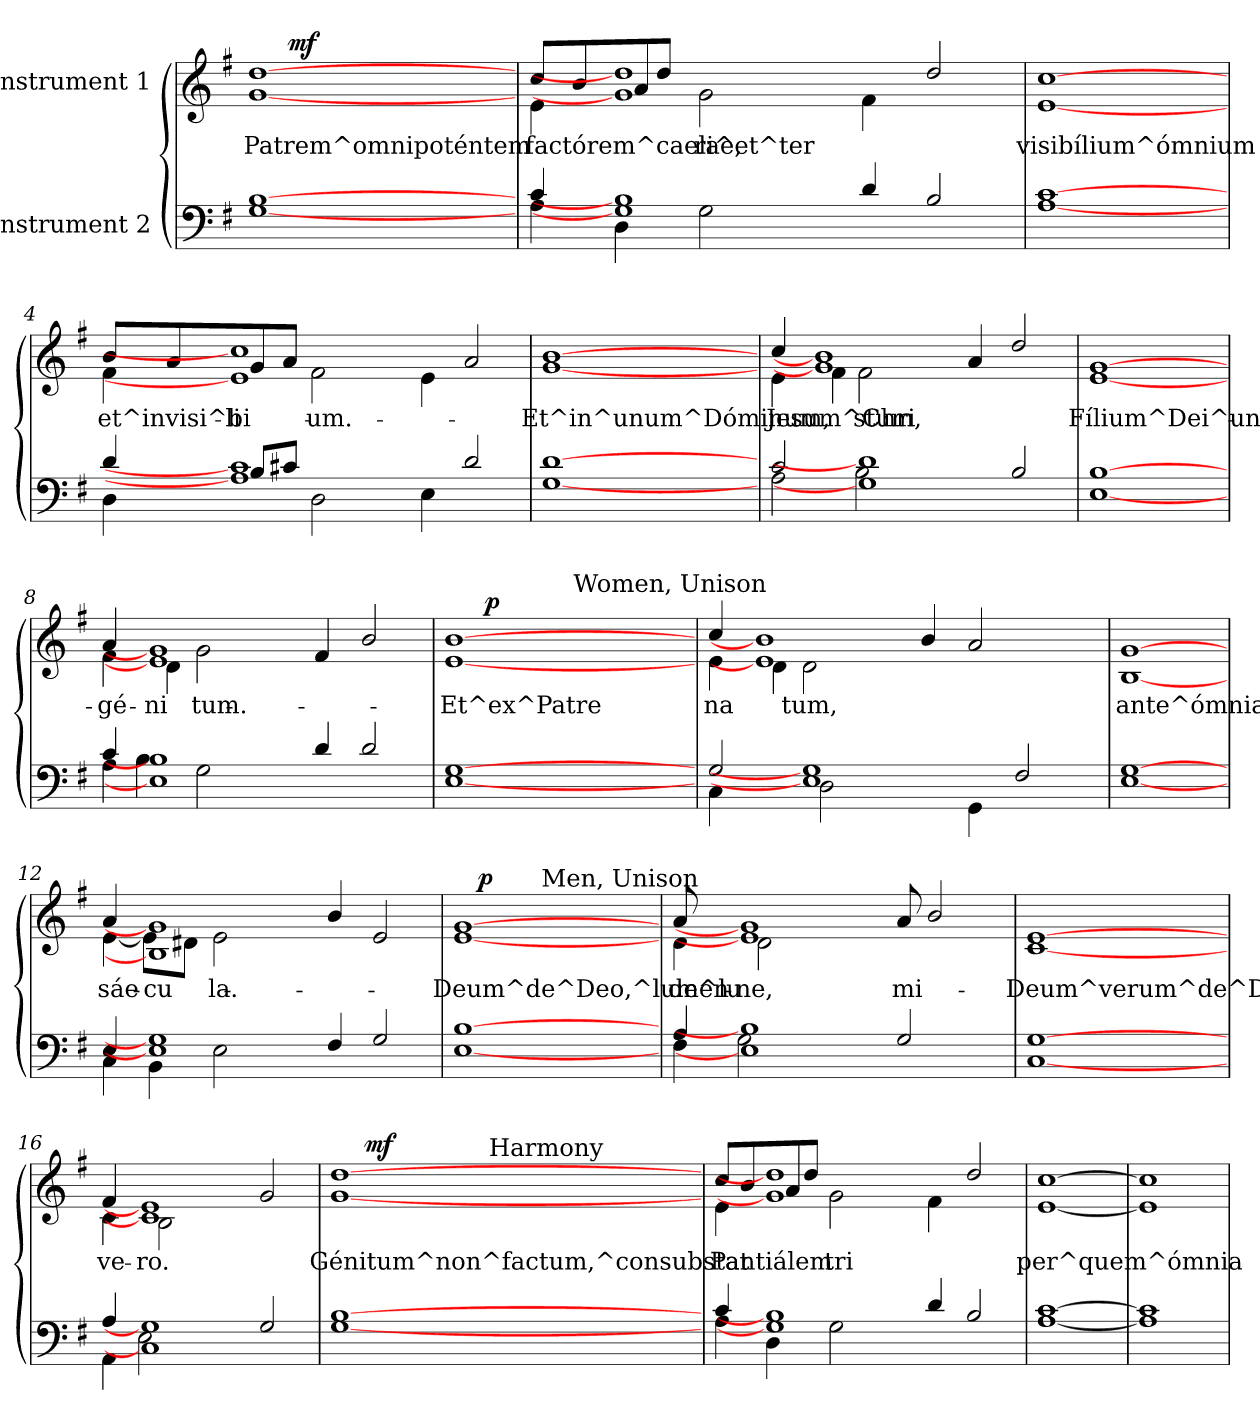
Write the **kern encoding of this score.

**kern	**text	**kern	**text	**dynam
*part2	*part2	*part1	*part1	*part1
*staff2	*staff2	*staff1	*staff1	*staff1
*I"Instrument 2	*	*I"Instrument 1	*	*
!!LO:PB:g=z
*stria5	*	*stria5	*	*
*clefF4	*	*clefG2	*	*
*k[f#]	*	*k[f#]	*	*
*G:	*	*G:	*	*
=1	=1	=1	=1	=1
!	!LO:LY:b:rj	!	!LO:LY:b:cj	!
*	*	*^	*	*
[1B [1G	.	[1dd [1g	16ryy	Patrem^omnipoténtem	.
.	.	.	64ryy	.	.
!	!	!	!	!	!LO:DY:a
.	.	.	2ryy	.	mf
.	.	.	4ryy	.	.
.	.	.	8ryy	.	.
.	.	.	32.ryy	.	.
=2	=2	=2	=2	=2	=2
*^	*	*	*	*	*
!	!	!LO:LY:b:rj	!	!	!LO:LY:b:cj	!
4c/	4A\	.	4e\	8cc/L	factórem^caeli^et^ter-	.
!	!	!	!	!	!LO:LY:b:cj	!
.	.	.	.	8b/	--	.
!	!	!LO:LY:b:rj	!	!	!LO:LY:b:cj	!
1B] 1G]	4D\	.	1dd] 1g]	8a/	--	.
!	!	!	!	!	!LO:LY:b:cj	!
.	.	.	.	8dd/J	--	.
!	!	!LO:LY:b:rj	!	!	!LO:LY:b:cj	!
.	2G\	.	.	2g\	-rae,	.
.	1ryy	.	.	1ryy	.	.
4d/	.	.	4f#\	.	.	.
2B/	.	.	2dd/	.	.	.
*v	*v	*	*	*	*	*
*	*	*v	*v	*	*
=3	=3	=3	=3	=3
!	!LO:LY:b:rj	!	!LO:LY:b:cj	!
[1c [1A	.	[1cc [1e	visibílium^ómnium	.
=4	=4	=4	=4	=4
*^	*	*	*	*
!	!	!LO:LY:b:rj	!	!LO:LY:b:cj	!
*	*	*	*^	*	*
4d/	4D\	.	4f#\	8b/L	et^invisi^bi-	.
!	!	!	!	!	!LO:LY:b:cj	!
.	.	.	.	8a/	--	.
!	!	!LO:LY:b:rj	!	!	!LO:LY:b:cj	!
1c] 1A]	8B/L	.	1cc] 1e]	8g/	-li-	.
!	!	!LO:LY:b:rj	!	!	!LO:LY:b:cj	!
.	8c#X/J	.	.	8a/J	--	.
!	!	!LO:LY:b:rj	!	!	!LO:LY:b:cj	!
.	2D\	.	.	2f#\	-um.	.
.	1ryy	.	.	1ryy	.	.
4E\	.	.	4e\	.	.	.
2d/	.	.	2a/	.	.	.
*v	*v	*	*	*	*	*
*	*	*v	*v	*	*
!!LO:LB:g=z
=5	=5	=5	=5	=5
!	!LO:LY:b:rj	!	!LO:LY:b:cj	!
[1d [1G	.	[1b [1g	Et^in^unum^Dóminum,	.
=6	=6	=6	=6	=6
*^	*	*	*	*
!	!	!LO:LY:b:rj	!	!LO:LY:b:cj	!
*	*	*	*^	*	*
2c/	2A\	.	4cc/	4e\	Jesum^Chri-	.
!	!	!	!	!	!LO:LY:b:cj	!
.	.	.	1b] 1g]	4f#\	--	.
!	!	!LO:LY:b:rj	!	!	!LO:LY:b:cj	!
1d] 1G]	2B\	.	.	2f#\	-stum,	.
.	1ryy	.	.	1ryy	.	.
.	.	.	4a/	.	.	.
2B/	.	.	2dd/	.	.	.
*v	*v	*	*	*	*	*
*	*	*v	*v	*	*
=7	=7	=7	=7	=7
!	!LO:LY:b:rj	!	!LO:LY:b:cj	!
[1B [1E	.	[1g [1e	Fílium^Dei^uni-	.
=8	=8	=8	=8	=8
*^	*	*	*	*
!	!	!LO:LY:b:rj	!	!LO:LY:b:cj	!
*	*	*	*^	*	*
4c/	4A\	.	4a/	4f#\	-gé-	.
!	!	!LO:LY:b:rj	!	!	!LO:LY:b:cj	!
1B] 1E]	4B\	.	1g] 1e]	4d\	-ni-	.
!	!	!LO:LY:b:rj	!	!	!LO:LY:b:cj	!
.	2G\	.	.	2g\	-tum.	.
.	1ryy	.	.	1ryy	.	.
4d/	.	.	4f#/	.	.	.
2d/	.	.	2b/	.	.	.
*v	*v	*	*	*	*	*
*	*	*v	*v	*	*
!!LO:LB:g=z
=9	=9	=9	=9	=9
!	!LO:LY:b:rj	!	!LO:LY:b:cj	!
*	*	*^	*	*
*	*	*	*^	*	*
[1G [1E	.	[1b [1e	8ryy	4ryy	Et^ex^Patre	.
.	.	.	64ryy	.	.	.
!	!	!	!	!	!	!LO:DY:a
.	.	.	2ryy	.	.	p
.	.	.	.	8ryy	.	.
.	.	.	.	16ryy	.	.
.	.	.	.	64ryy	.	.
!	!	!	!	!LO:TX:a:t=Women, Unison	!	!
.	.	.	.	2ryy	.	.
.	.	.	4ryy	.	.	.
.	.	.	16..ryy	.	.	.
.	.	.	.	32.ryy	.	.
=10	=10	=10	=10	=10	=10	=10
*^	*	*	*	*	*	*
!	!	!LO:LY:b:rj	!	!	!	!LO:LY:b:cj	!
*	*	*	*	*v	*v	*	*
2G/	4C\	.	4cc/	4e\	na-	.
!	!	!	!	!	!LO:LY:b:cj	!
.	4ryy	.	1b] 1e]	4d\	--	.
!	!	!LO:LY:b:rj	!	!	!LO:LY:b:cj	!
1G] 1E]	2D\	.	.	2d\	-tum,	.
.	1ryy	.	.	4ryy	.	.
.	.	.	4b/	1ryy	.	.
!	!	!LO:LY:b:rj	!	!	!	!
4GG\	.	.	2a/	.	.	.
2F#/	.	.	.	.	.	.
.	4ryy	.	4ryy	.	.	.
*	*	*	*v	*v	*	*
=11	=11	=11	=11	=11	=11
!	!	!LO:LY:b:rj	!	!LO:LY:b:cj	!
*v	*v	*	*	*	*
[1G [1E	.	[1g [1B	ante^ómnia	.
=12	=12	=12	=12	=12
*^	*	*	*	*
!	!	!LO:LY:b:rj	!	!LO:LY:b:cj	!
*	*	*	*^	*	*
4E/	4C\	.	4a/	[<4e\	sáe-	.
!	!	!LO:LY:b:rj	!	!	!LO:LY:b:cj	!
1G] 1E]	4BB\	.	1g] 1B]	8e\L]	-cu-	.
!	!	!	!	!	!LO:LY:b:cj	!
.	.	.	.	8d#X\J	--	.
!	!	!LO:LY:b:rj	!	!	!LO:LY:b:cj	!
.	2E\	.	.	2e\	-la.	.
.	1ryy	.	.	1ryy	.	.
4F#/	.	.	4b/	.	.	.
2G/	.	.	2e/	.	.	.
*v	*v	*	*	*	*	*
*	*	*v	*v	*	*
!!LO:LB:g=z
=13	=13	=13	=13	=13
!	!LO:LY:b:rj	!	!LO:LY:b:cj	!
*	*	*^	*	*
*	*	*	*^	*	*
[1B [1E	.	[1g [1e	16ryy	4.ryy	Deum^de^Deo,^lumen	.
!	!	!	!	!	!	!LO:DY:a
.	.	.	2...ryy	.	.	p
!	!	!	!	!LO:TX:a:t=Men, Unison	!	!
.	.	.	.	2ryy	.	.
.	.	.	.	8ryy	.	.
=14	=14	=14	=14	=14	=14	=14
*^	*	*	*	*	*	*
!	!	!LO:LY:b:rj	!	!	!	!LO:LY:b:cj	!
*	*	*	*	*v	*v	*	*
4A/	4F#\	.	4d\	8a/	de^lu-	.
.	.	.	.	8ryy	.	.
!	!	!LO:LY:b:rj	!	!	!LO:LY:b:cj	!
1B] 1E]	2G\	.	1g] 1e]	2d\	-ne,	.
.	8ryy	.	.	1ryy	.	.
.	1ryy	.	.	.	.	.
!	!	!	!	!	!LO:LY:b:cj	!
2G/	.	.	8a/	.	-mi-	.
.	.	.	2b/	.	.	.
8ryy	.	.	.	8ryy	.	.
*v	*v	*	*	*	*	*
=15	=15	=15	=15	=15	=15
!	!LO:LY:b:rj	!	!	!LO:LY:b:cj	!
*	*	*v	*v	*	*
[1G [1C	.	[1e [1c	Deum^verum^de^Deo	.
=16	=16	=16	=16	=16
*^	*	*	*	*
!	!	!LO:LY:b:rj	!	!LO:LY:b:cj	!
*	*	*	*^	*	*
4A/	4AA\	.	4f#/	4c\	ve-	.
!	!	!LO:LY:b:rj	!	!	!LO:LY:b:cj	!
1G] 1C]	2E\	.	1e] 1c]	2B\	-ro.	.
.	1ryy	.	.	1ryy	.	.
2G/	.	.	2g/	.	.	.
*v	*v	*	*	*	*	*
*	*	*v	*v	*	*
!!LO:PB:g=z
=17	=17	=17	=17	=17
!	!LO:LY:b:rj	!	!LO:LY:b:cj	!
*	*	*^	*	*
*	*	*	*^	*	*
[1B [1G	.	[1dd [1g	16ryy	4ryy	Génitum^non^factum,^consubstantiálem	.
!	!	!	!	!	!	!LO:DY:a
.	.	.	2...ryy	.	.	mf
.	.	.	.	16ryy	.	.
.	.	.	.	64ryy	.	.
!	!	!	!	!LO:TX:a:t=Harmony	!	!
.	.	.	.	2ryy	.	.
.	.	.	.	8ryy	.	.
.	.	.	.	32.ryy	.	.
=18	=18	=18	=18	=18	=18	=18
*^	*	*	*	*	*	*
!	!	!LO:LY:b:rj	!	!	!	!LO:LY:b:cj	!
*	*	*	*	*v	*v	*	*
4c/	4A\	.	4e\	8cc/L	Pat-	.
!	!	!	!	!	!LO:LY:b:cj	!
.	.	.	.	8b/	--	.
!	!	!LO:LY:b:rj	!	!	!LO:LY:b:cj	!
1B] 1G]	4D\	.	1dd] 1g]	8a/	--	.
!	!	!	!	!	!LO:LY:b:cj	!
.	.	.	.	8dd/J	--	.
!	!	!LO:LY:b:rj	!	!	!LO:LY:b:cj	!
.	2G\	.	.	2g\	-tri	.
.	1ryy	.	.	1ryy	.	.
4d/	.	.	4f#\	.	.	.
2B/	.	.	2dd/	.	.	.
*v	*v	*	*	*	*	*
*	*	*v	*v	*	*
=19	=19	=19	=19	=19
!	!LO:LY:b:rj	!	!LO:LY:b:cj	!
[1c [1A	.	[1cc [1e	per^quem^ómnia	.
=20	=20	=20	=20	=20
1c] 1A]	.	1cc] 1e]	.	.
=	=	=	=	=
*-	*-	*-	*-	*-
